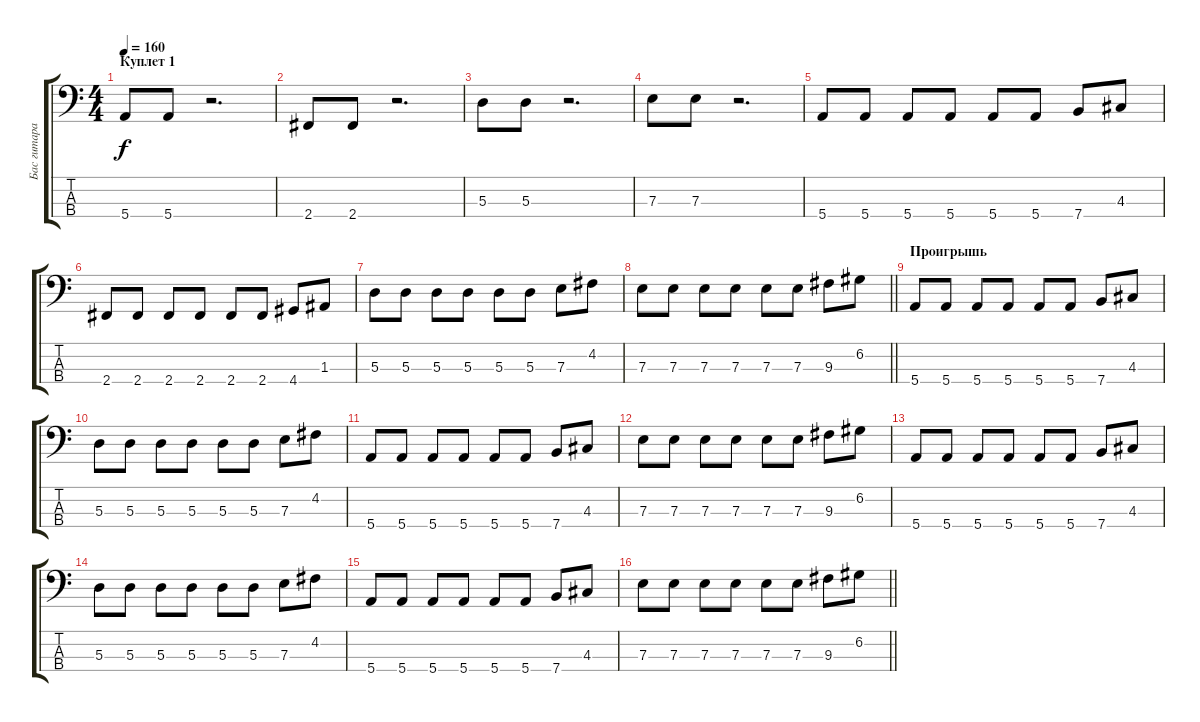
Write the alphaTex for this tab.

\track ("Бас гитара" "Бас гитара") {instrument electricbassfinger}
\staff {score tabs}
\tuning (G2 D2 A1 E1) {hide}
\ts (4 4)
\section ("" "Куплет 1")
\tempo 160
\clef f4
\ks c
5.4.8{dy f} 5.4.8 r.2{d} |
2.4.8 2.4.8 r.2{d} |
5.3.8 5.3.8 r.2{d} |
7.3.8 7.3.8 r.2{d} |
5.4.8 5.4.8 5.4.8 5.4.8 5.4.8 5.4.8 7.4.8 4.3.8 |
2.4.8 2.4.8 2.4.8 2.4.8 2.4.8 2.4.8 4.4.8 1.3.8 |
5.3.8 5.3.8 5.3.8 5.3.8 5.3.8 5.3.8 7.3.8 4.2.8 |
\barLineRight lightlight
7.3.8 7.3.8 7.3.8 7.3.8 7.3.8 7.3.8 9.3.8 6.2.8 |
\section ("" "Проигрышь")
5.4.8 5.4.8 5.4.8 5.4.8 5.4.8 5.4.8 7.4.8 4.3.8 |
5.3.8 5.3.8 5.3.8 5.3.8 5.3.8 5.3.8 7.3.8 4.2.8 |
5.4.8 5.4.8 5.4.8 5.4.8 5.4.8 5.4.8 7.4.8 4.3.8 |
7.3.8 7.3.8 7.3.8 7.3.8 7.3.8 7.3.8 9.3.8 6.2.8 |
5.4.8 5.4.8 5.4.8 5.4.8 5.4.8 5.4.8 7.4.8 4.3.8 |
5.3.8 5.3.8 5.3.8 5.3.8 5.3.8 5.3.8 7.3.8 4.2.8 |
5.4.8 5.4.8 5.4.8 5.4.8 5.4.8 5.4.8 7.4.8 4.3.8 |
\barLineRight lightlight
7.3.8 7.3.8 7.3.8 7.3.8 7.3.8 7.3.8 9.3.8 6.2.8
